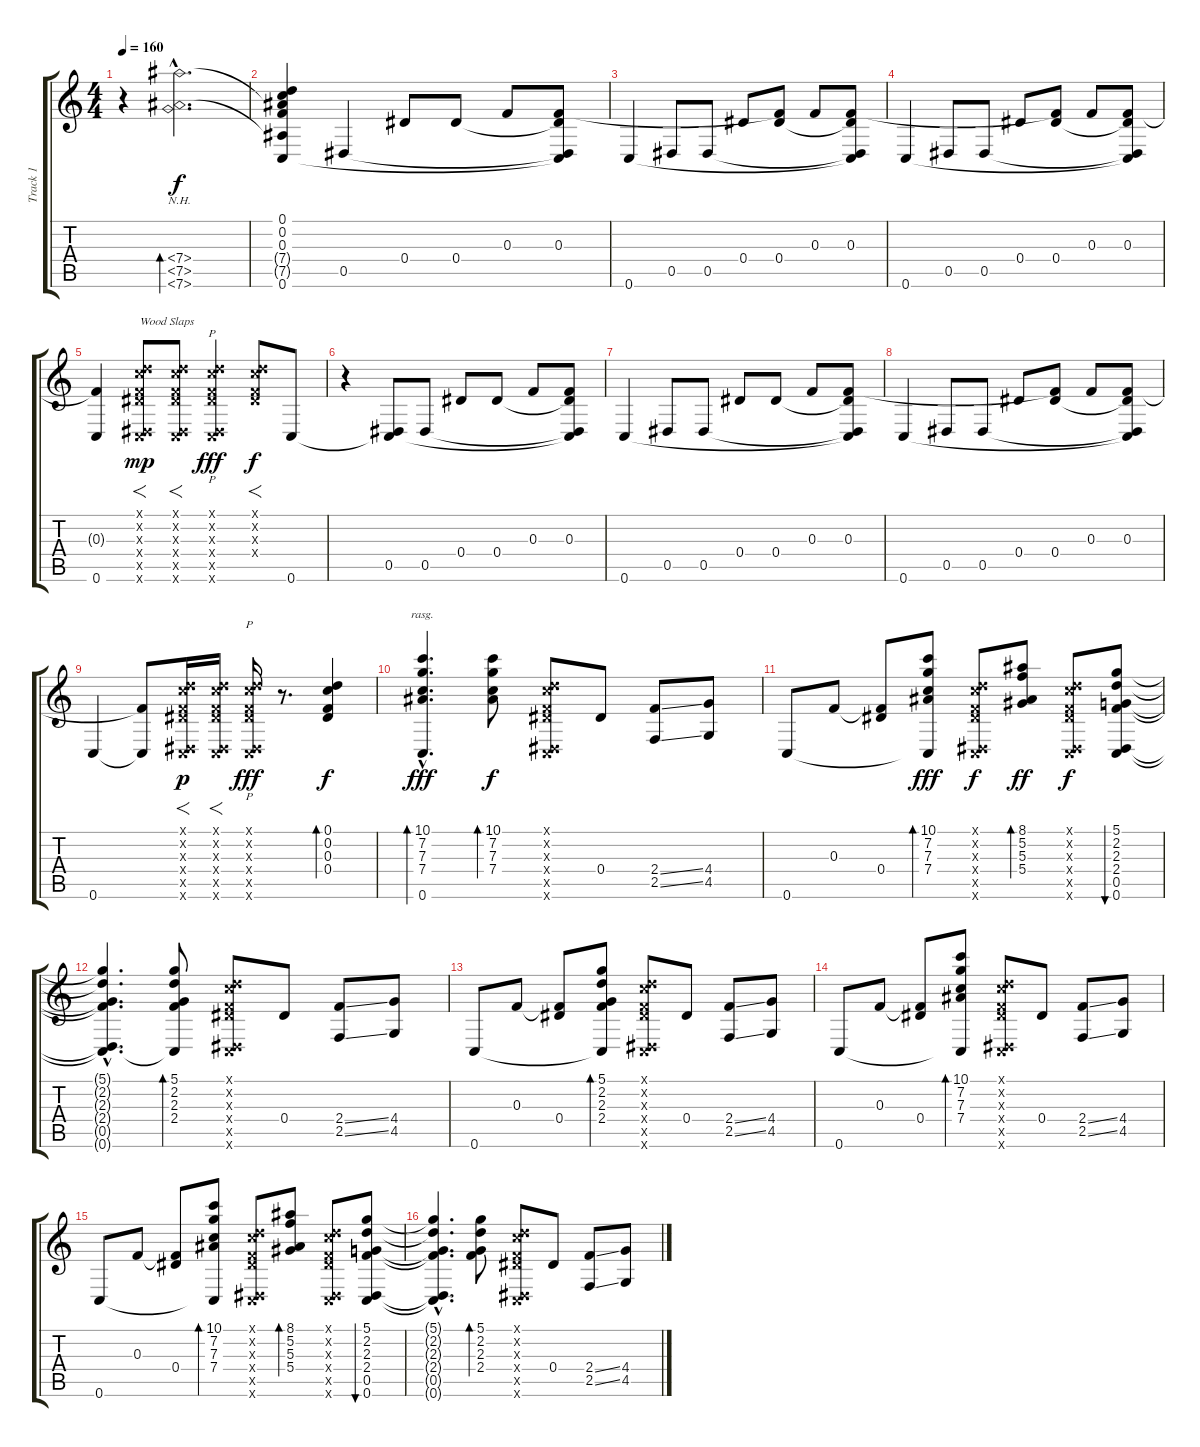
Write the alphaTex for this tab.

\track ("Track 1" "Track 1") {instrument acousticguitarsteel}
\staff {score tabs}
\tuning (D4 C4 F3 Eb3 Eb2 C2) {hide}
\ts (4 4)
\tempo 160
\clef g2
\ks c
r.4{dy f instrument acousticguitarsteel} (7.4{nh hac} 7.5{nh hac} 7.6{nh hac}).2{d bd 120} |
(0.1 0.2 0.3 7.4{t} 7.5{t} 0.6).4 0.5.4 0.4.8 0.4.8 0.3.8 (0.3 0.4{t} 0.5{t} 0.6{t}).8 |
0.6.4 0.5.8 0.5.8 0.4.8 (0.3{t} 0.4).8 0.3.8 (0.3 0.4{t} 0.5{t} 0.6{t}).8 |
0.6.4 0.5.8 0.5.8 0.4.8 (0.3{t} 0.4).8 0.3.8 (0.3 0.4{t} 0.5{t} 0.6{t}).8 |
(0.3{t} 0.6).4 (0.1{x} 0.2{x} 0.3{x} 0.4{x} 0.5{x} 0.6{x}).8{f txt "Wood Slaps" dy mp} (0.1{x} 0.2{x} 0.3{x} 0.4{x} 0.5{x} 0.6{x}).8{f} (0.1{x} 0.2{x} 0.3{x} 0.4{x} 0.5{x} 0.6{x}).4{p dy fff} (0.1{x} 0.2{x} 0.3{x} 0.4{x}).8{f dy f} 0.6.8 |
r.4 (0.5 0.6{t}).8 0.5.8 0.4.8 0.4.8 0.3.8 (0.3 0.4{t} 0.5{t} 0.6{t}).8 |
0.6.4 0.5.8 0.5.8 0.4.8 0.4.8 0.3.8 (0.3 0.4{t} 0.5{t} 0.6{t}).8 |
0.6.4 0.5.8 0.5.8 0.4.8 (0.3{t} 0.4).8 0.3.8 (0.3 0.4{t} 0.5{t} 0.6{t}).8 |
0.6.4 (0.3{t} 0.6{t}).8 (0.1{x} 0.2{x} 0.3{x} 0.4{x} 0.5{x} 0.6{x}).16{f dy p} (0.1{x} 0.2{x} 0.3{x} 0.4{x} 0.5{x} 0.6{x}).16{f} (0.1{x} 0.2{x} 0.3{x} 0.4{x} 0.5{x} 0.6{x}).16{p dy fff} r.8{d} (0.1 0.2 0.3 0.4).4{bd 60 dy f} |
(10.1{hac} 7.2{hac} 7.3{hac} 7.4{hac} 0.6{hac}).4{d bd 120 rasg ii dy fff} (10.1 7.2 7.3 7.4).8{bd 30 dy f} (0.1{x} 0.2{x} 0.3{x} 0.4{x} 0.5{x} 0.6{x}).8 0.4.8 (2.4{ss} 2.5{ss}).8 (4.4 4.5).8 |
0.6.8 0.3.8 (0.3{t} 0.4).8 (10.1 7.2 7.3 7.4 0.6{t}).8{bd 30 dy fff} (0.1{x} 0.2{x} 0.3{x} 0.4{x} 0.5{x} 0.6{x}).8{dy f} (8.1 5.2 5.3 5.4).8{bd 30 dy ff} (0.1{x} 0.2{x} 0.3{x} 0.4{x} 0.5{x} 0.6{x}).8{dy f} (5.1 2.2 2.3 2.4 0.5 0.6).8{bu 480} |
(5.1{hac t} 2.2{hac t} 2.3{hac t} 2.4{hac t} 0.5{hac t} 0.6{hac t}).4{d} (5.1 2.2 2.3 2.4 0.6{t}).8{bd 30} (0.1{x} 0.2{x} 0.3{x} 0.4{x} 0.5{x} 0.6{x}).8 0.4.8 (2.4{ss} 2.5{ss}).8 (4.4 4.5).8 |
0.6.8 0.3.8 (0.3{t} 0.4).8 (5.1 2.2 2.3 2.4 0.6{t}).8{bd 60} (0.1{x} 0.2{x} 0.3{x} 0.4{x} 0.5{x} 0.6{x}).8 0.4.8 (2.4{ss} 2.5{ss}).8 (4.4 4.5).8 |
0.6.8 0.3.8 (0.3{t} 0.4).8 (10.1 7.2 7.3 7.4 0.6{t}).8{bd 120} (0.1{x} 0.2{x} 0.3{x} 0.4{x} 0.5{x} 0.6{x}).8 0.4.8 (2.4{ss} 2.5{ss}).8 (4.4 4.5).8 |
0.6.8 0.3.8 (0.3{t} 0.4).8 (10.1 7.2 7.3 7.4 0.6{t}).8{bd 60} (0.1{x} 0.2{x} 0.3{x} 0.4{x} 0.5{x} 0.6{x}).8 (8.1 5.2 5.3 5.4).8{bd 60} (0.1{x} 0.2{x} 0.3{x} 0.4{x} 0.5{x} 0.6{x}).8 (5.1 2.2 2.3 2.4 0.5 0.6).8{bu 480} |
(5.1{hac t} 2.2{hac t} 2.3{hac t} 2.4{hac t} 0.5{hac t} 0.6{hac t}).4{d} (5.1 2.2 2.3 2.4).8{bd 30} (0.1{x} 0.2{x} 0.3{x} 0.4{x} 0.5{x} 0.6{x}).8 0.4.8 (2.4{ss} 2.5{ss}).8 (4.4 4.5).8
